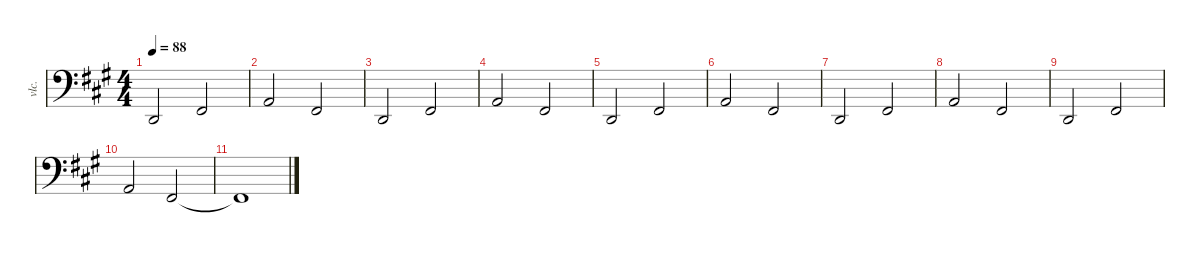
\defaultSystemsLayout 4
\hideDynamics
\bracketExtendMode nobrackets
\otherSystemsTrackNameOrientation horizontal
\track ("Cello" "vlc.") {defaultSystemsLayout 8 instrument cello}
\staff {score}
\tuning (G2 D2 A1 E1)
\ts (4 4)
\tempo 88
\clef f4
\ks f#minor
10.4{acc forcenatural}.2{dy f beam Up} 9.3{acc #}.2{beam Up} |
12.3{acc forcenatural}.2{beam Up} 9.3{acc #}.2{beam Up} |
10.4{acc forcenatural}.2{beam Up} 9.3{acc #}.2{beam Up} |
12.3{acc forcenatural}.2{beam Up} 9.3{acc #}.2{beam Up} |
10.4{acc forcenatural}.2{beam Up} 9.3{acc #}.2{beam Up} |
12.3{acc forcenatural}.2{beam Up} 9.3{acc #}.2{beam Up} |
10.4{acc forcenatural}.2{beam Up} 9.3{acc #}.2{beam Up} |
12.3{acc forcenatural}.2{beam Up} 9.3{acc #}.2{beam Up} |
10.4{acc forcenatural}.2{beam Up} 9.3{acc #}.2{beam Up} |
12.3{acc forcenatural}.2{beam Up} 9.3{acc #}.2{beam Up} |
9.3{t acc #}.1{beam Up}
